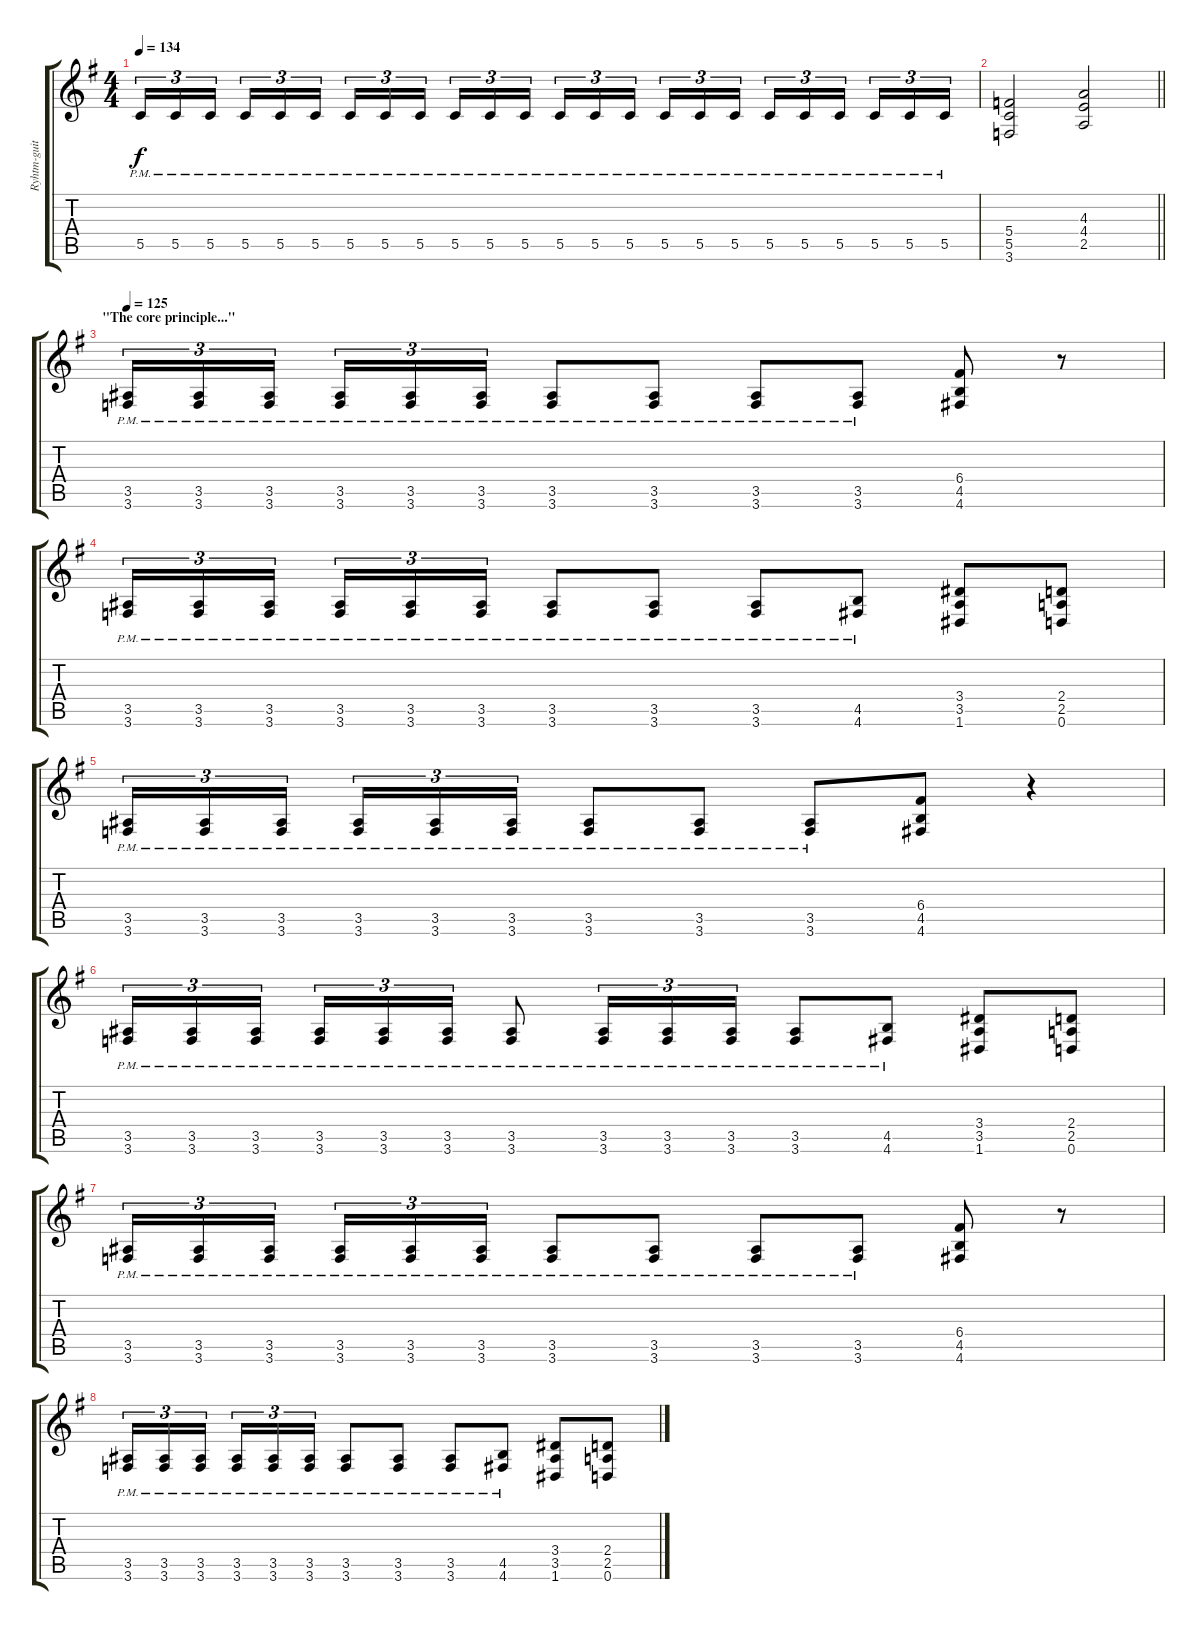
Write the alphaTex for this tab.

\track ("Ryhtm-guitars - Silenoz" "Ryhtm-guit") {instrument distortionguitar}
\staff {score tabs}
\tuning (D4 A3 F3 C3 G2 D2) {hide}
\ts (4 4)
\tempo 134
\clef g2
\ks g
5.5{pm}.16{tu (3 2) dy f} 5.5{pm}.16{tu (3 2)} 5.5{pm}.16{tu (3 2)} 5.5{pm}.16{tu (3 2)} 5.5{pm}.16{tu (3 2)} 5.5{pm}.16{tu (3 2)} 5.5{pm}.16{tu (3 2)} 5.5{pm}.16{tu (3 2)} 5.5{pm}.16{tu (3 2)} 5.5{pm}.16{tu (3 2)} 5.5{pm}.16{tu (3 2)} 5.5{pm}.16{tu (3 2)} 5.5{pm}.16{tu (3 2)} 5.5{pm}.16{tu (3 2)} 5.5{pm}.16{tu (3 2)} 5.5{pm}.16{tu (3 2)} 5.5{pm}.16{tu (3 2)} 5.5{pm}.16{tu (3 2)} 5.5{pm}.16{tu (3 2)} 5.5{pm}.16{tu (3 2)} 5.5{pm}.16{tu (3 2)} 5.5{pm}.16{tu (3 2)} 5.5{pm}.16{tu (3 2)} 5.5{pm}.16{tu (3 2)} |
\barLineRight lightlight
(5.4 5.5 3.6).2 (4.3 4.4 2.5).2 |
\section ("" "\"The core principle...\"")
\tempo 125
(3.5{pm} 3.6{pm}).16{tu (3 2)} (3.5{pm} 3.6{pm}).16{tu (3 2)} (3.5{pm} 3.6{pm}).16{tu (3 2)} (3.5{pm} 3.6{pm}).16{tu (3 2)} (3.5{pm} 3.6{pm}).16{tu (3 2)} (3.5{pm} 3.6{pm}).16{tu (3 2)} (3.5{pm} 3.6{pm}).8 (3.5{pm} 3.6{pm}).8 (3.5{pm} 3.6{pm}).8 (3.5{pm} 3.6{pm}).8 (6.4 4.5 4.6).8 r.8 |
(3.5{pm} 3.6{pm}).16{tu (3 2)} (3.5{pm} 3.6{pm}).16{tu (3 2)} (3.5{pm} 3.6{pm}).16{tu (3 2)} (3.5{pm} 3.6{pm}).16{tu (3 2)} (3.5{pm} 3.6{pm}).16{tu (3 2)} (3.5{pm} 3.6{pm}).16{tu (3 2)} (3.5{pm} 3.6{pm}).8 (3.5{pm} 3.6{pm}).8 (3.5{pm} 3.6{pm}).8 (4.5{pm} 4.6{pm}).8 (3.4 3.5 1.6).8 (2.4 2.5 0.6).8 |
(3.5{pm} 3.6{pm}).16{tu (3 2)} (3.5{pm} 3.6{pm}).16{tu (3 2)} (3.5{pm} 3.6{pm}).16{tu (3 2)} (3.5{pm} 3.6{pm}).16{tu (3 2)} (3.5{pm} 3.6{pm}).16{tu (3 2)} (3.5{pm} 3.6{pm}).16{tu (3 2)} (3.5{pm} 3.6{pm}).8 (3.5{pm} 3.6{pm}).8 (3.5{pm} 3.6{pm}).8 (6.4 4.5 4.6).8 r.4 |
(3.5{pm} 3.6{pm}).16{tu (3 2)} (3.5{pm} 3.6{pm}).16{tu (3 2)} (3.5{pm} 3.6{pm}).16{tu (3 2)} (3.5{pm} 3.6{pm}).16{tu (3 2)} (3.5{pm} 3.6{pm}).16{tu (3 2)} (3.5{pm} 3.6{pm}).16{tu (3 2)} (3.5{pm} 3.6{pm}).8 (3.5{pm} 3.6{pm}).16{tu (3 2)} (3.5{pm} 3.6{pm}).16{tu (3 2)} (3.5{pm} 3.6{pm}).16{tu (3 2)} (3.5{pm} 3.6{pm}).8 (4.5{pm} 4.6{pm}).8 (3.4 3.5 1.6).8 (2.4 2.5 0.6).8 |
(3.5{pm} 3.6{pm}).16{tu (3 2)} (3.5{pm} 3.6{pm}).16{tu (3 2)} (3.5{pm} 3.6{pm}).16{tu (3 2)} (3.5{pm} 3.6{pm}).16{tu (3 2)} (3.5{pm} 3.6{pm}).16{tu (3 2)} (3.5{pm} 3.6{pm}).16{tu (3 2)} (3.5{pm} 3.6{pm}).8 (3.5{pm} 3.6{pm}).8 (3.5{pm} 3.6{pm}).8 (3.5{pm} 3.6{pm}).8 (6.4 4.5 4.6).8 r.8 |
(3.5{pm} 3.6{pm}).16{tu (3 2)} (3.5{pm} 3.6{pm}).16{tu (3 2)} (3.5{pm} 3.6{pm}).16{tu (3 2)} (3.5{pm} 3.6{pm}).16{tu (3 2)} (3.5{pm} 3.6{pm}).16{tu (3 2)} (3.5{pm} 3.6{pm}).16{tu (3 2)} (3.5{pm} 3.6{pm}).8 (3.5{pm} 3.6{pm}).8 (3.5{pm} 3.6{pm}).8 (4.5{pm} 4.6{pm}).8 (3.4 3.5 1.6).8 (2.4 2.5 0.6).8
